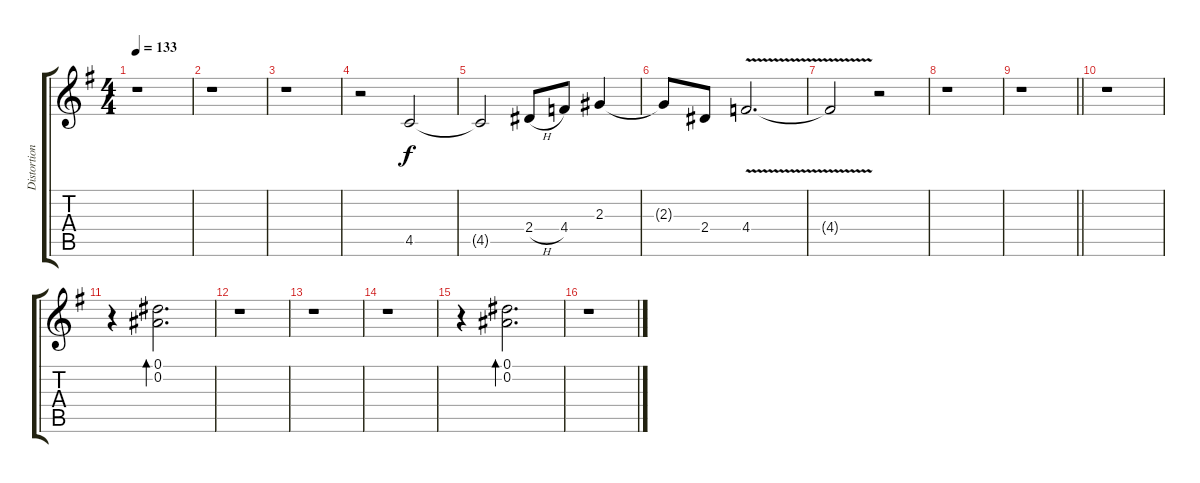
\track ("Distortion" "Distortion") {instrument distortionguitar}
\staff {score tabs}
\tuning (Eb4 Bb3 Gb3 Db3 Ab2 Eb2) {hide}
\ts (4 4)
\tempo 133
\clef g2
\ks g
r.1{dy f} |
r.1 |
r.1 |
r.2 4.5.2 |
4.5{t}.2 2.4{h}.8 4.4.8 2.3.4 |
2.3{t}.8 2.4.8 4.4{v}.2{d} |
4.4{v t}.2 r.2 |
r.1 |
\barLineRight lightlight
r.1 |
\section ("" " ")
r.1 |
r.4 (0.1 0.2).2{d bd 60} |
r.1 |
r.1 |
r.1 |
r.4 (0.1 0.2).2{d bd 60} |
r.1
